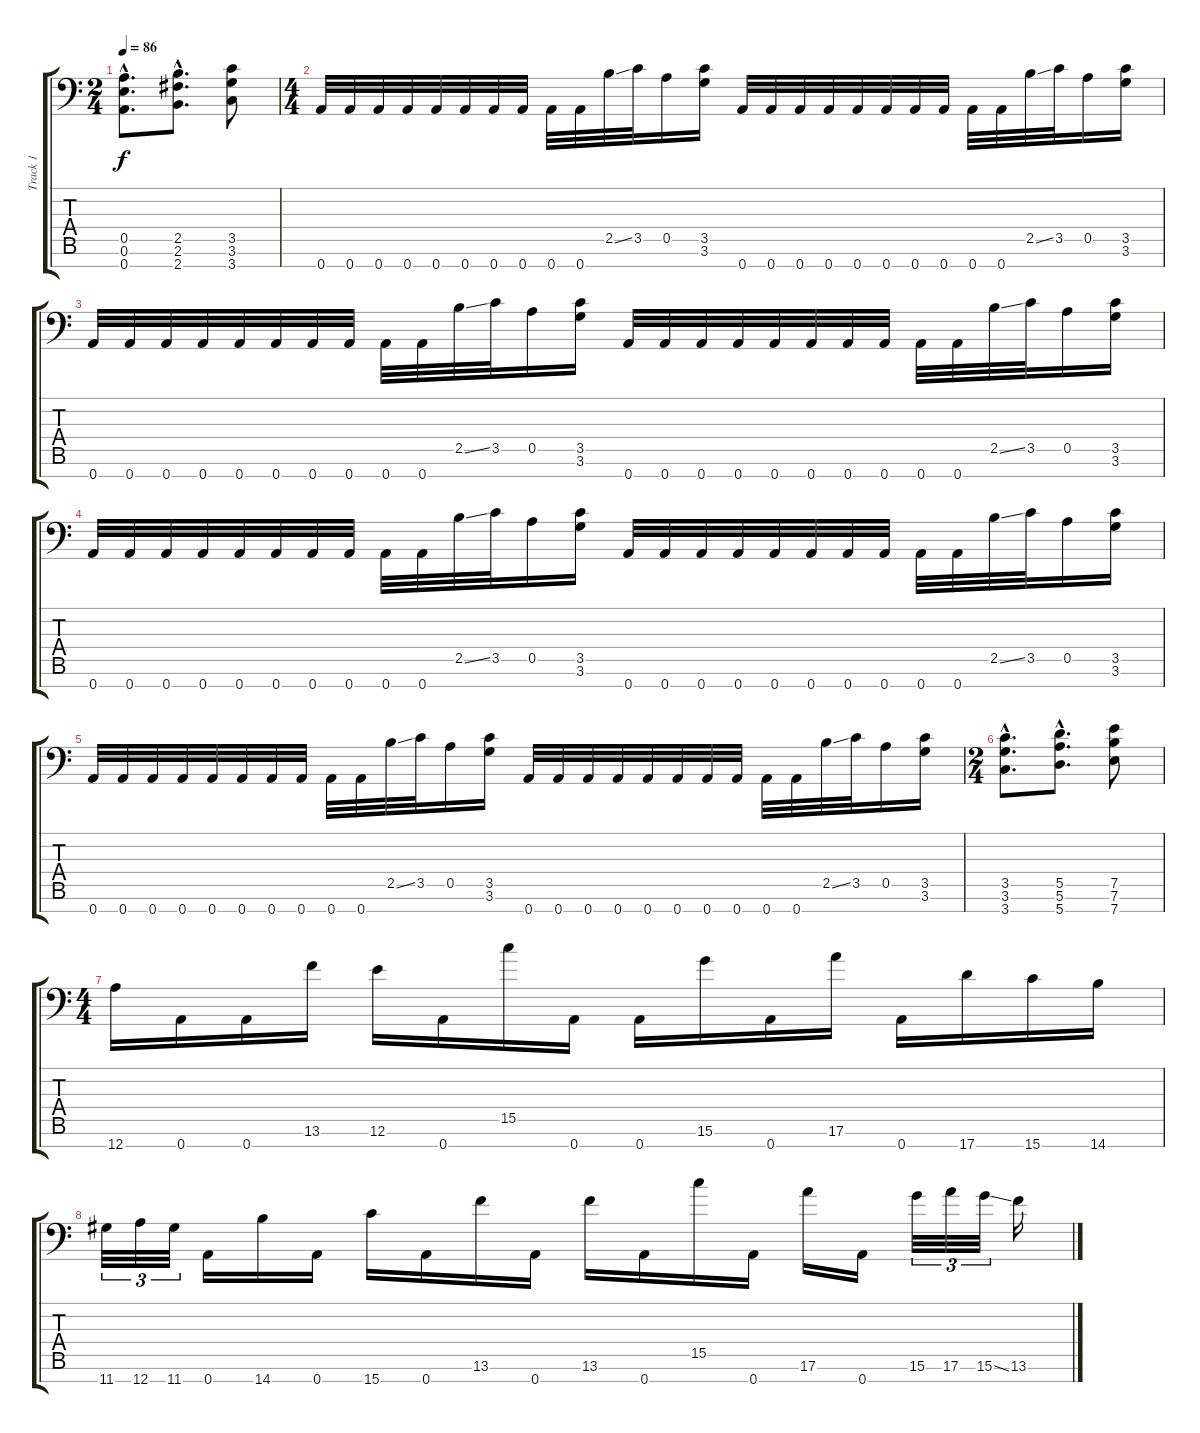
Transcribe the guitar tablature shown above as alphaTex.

\track ("Track 1" "Track 1") {instrument distortionguitar}
\staff {score tabs}
\tuning (E4 B3 G3 D3 A2 E2 A1) {hide}
\ts (2 4)
\tempo 86
\clef f4
\ks c
(0.5{hac} 0.6{hac} 0.7{hac}).8{d dy f} (2.5{hac} 2.6{hac} 2.7{hac}).8{d} (3.5 3.6 3.7).8 |
\ts (4 4)
0.7.32 0.7.32 0.7.32 0.7.32 0.7.32 0.7.32 0.7.32 0.7.32 0.7.32 0.7.32 2.5{ss}.32 3.5.32 0.5.16 (3.5 3.6).16 0.7.32 0.7.32 0.7.32 0.7.32 0.7.32 0.7.32 0.7.32 0.7.32 0.7.32 0.7.32 2.5{ss}.32 3.5.32 0.5.16 (3.5 3.6).16 |
0.7.32 0.7.32 0.7.32 0.7.32 0.7.32 0.7.32 0.7.32 0.7.32 0.7.32 0.7.32 2.5{ss}.32 3.5.32 0.5.16 (3.5 3.6).16 0.7.32 0.7.32 0.7.32 0.7.32 0.7.32 0.7.32 0.7.32 0.7.32 0.7.32 0.7.32 2.5{ss}.32 3.5.32 0.5.16 (3.5 3.6).16 |
0.7.32 0.7.32 0.7.32 0.7.32 0.7.32 0.7.32 0.7.32 0.7.32 0.7.32 0.7.32 2.5{ss}.32 3.5.32 0.5.16 (3.5 3.6).16 0.7.32 0.7.32 0.7.32 0.7.32 0.7.32 0.7.32 0.7.32 0.7.32 0.7.32 0.7.32 2.5{ss}.32 3.5.32 0.5.16 (3.5 3.6).16 |
0.7.32 0.7.32 0.7.32 0.7.32 0.7.32 0.7.32 0.7.32 0.7.32 0.7.32 0.7.32 2.5{ss}.32 3.5.32 0.5.16 (3.5 3.6).16 0.7.32 0.7.32 0.7.32 0.7.32 0.7.32 0.7.32 0.7.32 0.7.32 0.7.32 0.7.32 2.5{ss}.32 3.5.32 0.5.16 (3.5 3.6).16 |
\ts (2 4)
(3.5{hac} 3.6{hac} 3.7{hac}).8{d} (5.5{hac} 5.6{hac} 5.7{hac}).8{d} (7.5 7.6 7.7).8 |
\ts (4 4)
12.7.16 0.7.16 0.7.16 13.6.16 12.6.16 0.7.16 15.5.16 0.7.16 0.7.16 15.6.16 0.7.16 17.6.16 0.7.16 17.7.16 15.7.16 14.7.16 |
11.7.32{tu (3 2)} 12.7.32{tu (3 2)} 11.7.32{tu (3 2)} 0.7.16 14.7.16 0.7.16 15.7.16 0.7.16 13.6.16 0.7.16 13.6.16 0.7.16 15.5.16 0.7.16 17.6.16 0.7.16 15.6.32{tu (3 2)} 17.6.32{tu (3 2)} 15.6{ss}.32{tu (3 2)} 13.6.16
